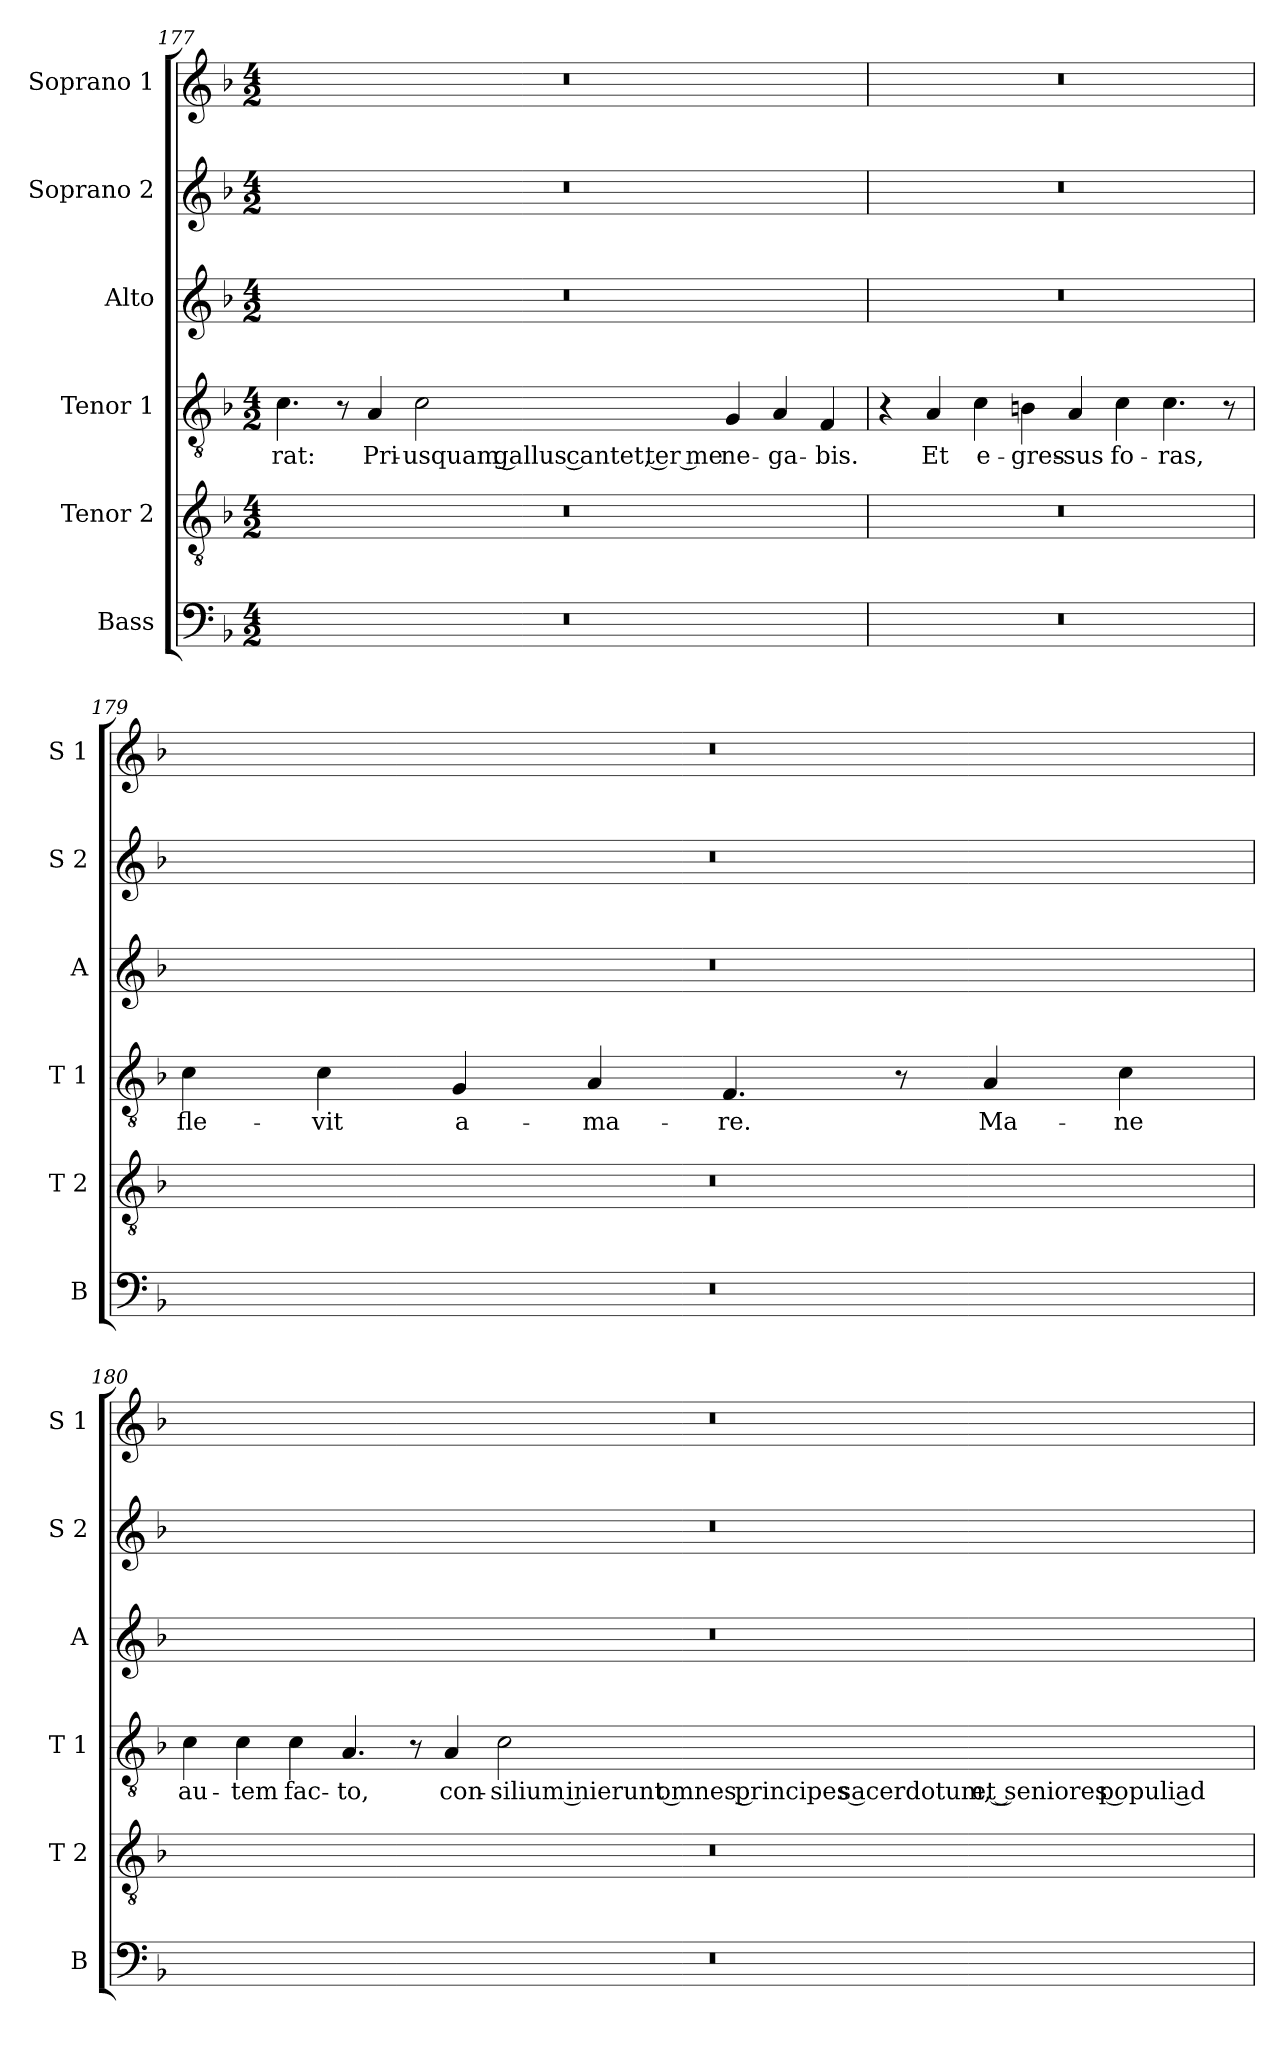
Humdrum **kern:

**kern	**kern	**kern	**text	**kern	**kern	**kern
*part6	*part5	*part4	*part4	*part3	*part2	*part1
*staff6	*staff5	*staff4	*staff4	*staff3	*staff2	*staff1
*I"Bass	*I"Tenor 2	*I"Tenor 1	*	*I"Alto	*I"Soprano 2	*I"Soprano 1
*I'B	*I'T 2	*I'T 1	*	*I'A	*I'S 2	*I'S 1
!!LO:LB:g=z
*clefF4	*clefGv2	*clefGv2	*	*clefG2	*clefG2	*clefG2
*k[b-]	*k[b-]	*k[b-]	*	*k[b-]	*k[b-]	*k[b-]
*F:	*F:	*F:	*	*F:	*F:	*F:
*M4/2	*M4/2	*M4/2	*	*M4/2	*M4/2	*M4/2
=177	=177	=177	=177	=177	=177	=177
!	!	!	!LO:LY:b	!	!	!
0r	0r	4.c\	-rat:	0r	0r	0r
.	.	8r	.	.	.	.
!	!	!	!LO:LY:b	!	!	!
.	.	4A/	Pri-	.	.	.
!	!	!	!LO:LY:b	!	!	!
.	.	2c\	-usquam gallus cantet, ter me	.	.	.
!	!	!	!LO:LY:b	!	!	!
.	.	4G/	ne-	.	.	.
!	!	!	!LO:LY:b	!	!	!
.	.	4A/	-ga-	.	.	.
!	!	!	!LO:LY:b	!	!	!
.	.	4F/	-bis.	.	.	.
=178	=178	=178	=178	=178	=178	=178
0r	0r	4r	.	0r	0r	0r
!	!	!	!LO:LY:b	!	!	!
.	.	4A/	Et	.	.	.
!	!	!	!LO:LY:b	!	!	!
.	.	4c\	e-	.	.	.
!	!	!	!LO:LY:b	!	!	!
.	.	4Bn\	-gres-	.	.	.
!	!	!	!LO:LY:b	!	!	!
.	.	4A/	-sus	.	.	.
!	!	!	!LO:LY:b	!	!	!
.	.	4c\	fo-	.	.	.
!	!	!	!LO:LY:b	!	!	!
.	.	4.c\	-ras,	.	.	.
.	.	8r	.	.	.	.
=179	=179	=179	=179	=179	=179	=179
!	!	!	!LO:LY:b	!	!	!
0r	0r	4c\	fle-	0r	0r	0r
!	!	!	!LO:LY:b	!	!	!
.	.	4c\	-vit	.	.	.
!	!	!	!LO:LY:b	!	!	!
.	.	4G/	a-	.	.	.
!	!	!	!LO:LY:b	!	!	!
.	.	4A/	-ma-	.	.	.
!	!	!	!LO:LY:b	!	!	!
.	.	4.F/	-re.	.	.	.
.	.	8r	.	.	.	.
!	!	!	!LO:LY:b	!	!	!
.	.	4A/	Ma-	.	.	.
!	!	!	!LO:LY:b	!	!	!
.	.	4c\	-ne	.	.	.
!!LO:PB:g=z
=180	=180	=180	=180	=180	=180	=180
!	!	!	!LO:LY:b	!	!	!
0r	0r	4c\	au-	0r	0r	0r
!	!	!	!LO:LY:b	!	!	!
.	.	4c\	-tem	.	.	.
!	!	!	!LO:LY:b	!	!	!
.	.	4c\	fac-	.	.	.
!	!	!	!LO:LY:b	!	!	!
.	.	4.A/	-to,	.	.	.
.	.	8r	.	.	.	.
!	!	!	!LO:LY:b	!	!	!
.	.	4A/	con-	.	.	.
!	!	!	!LO:LY:b	!	!	!
.	.	2c\	-silium inierunt omnes principes sacerdotum, et seniores populi ad-	.	.	.
=	=	=	=	=	=	=
*-	*-	*-	*-	*-	*-	*-
